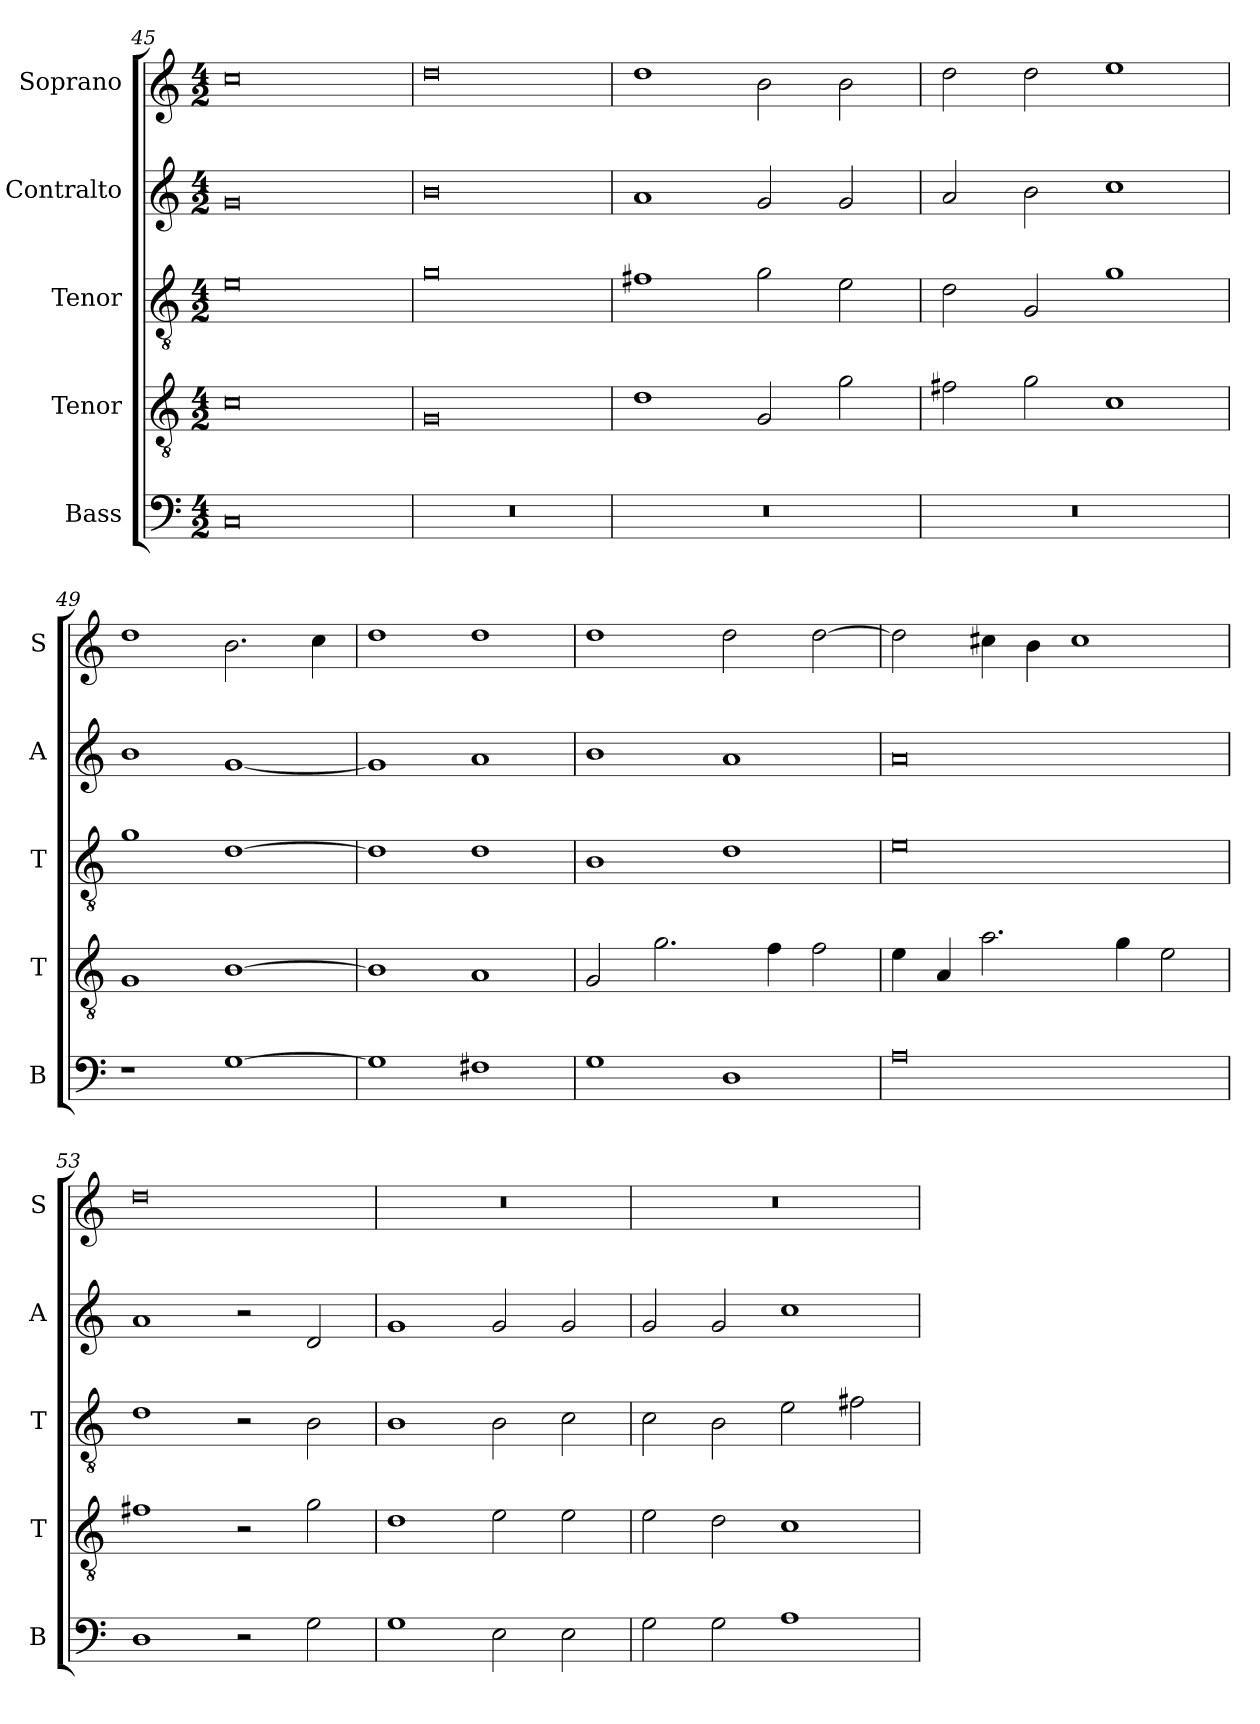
**kern	**kern	**kern	**kern	**kern
*part5	*part4	*part3	*part2	*part1
*staff5	*staff4	*staff3	*staff2	*staff1
*I"Bass	*I"Tenor	*I"Tenor	*I"Contralto	*I"Soprano
*I'B	*I'T	*I'T	*I'A	*I'S
*clefF4	*clefGv2	*clefGv2	*clefG2	*clefG2
*k[]	*k[]	*k[]	*k[]	*k[]
*G:mix	*G:mix	*G:mix	*G:mix	*G:mix
*M4/2	*M4/2	*M4/2	*M4/2	*M4/2
=45	=45	=45	=45	=45
0C	0c	0e	0g	0cc
=46	=46	=46	=46	=46
0r	0G	0g	0b	0dd
=47	=47	=47	=47	=47
0r	1d	1f#X	1a	1dd
.	2G	2g	2g	2b
.	2g	2e	2g	2b
=48	=48	=48	=48	=48
0r	2f#X	2d	2a	2dd
.	2g	2G	2b	2dd
.	1c	1g	1cc	1ee
=49	=49	=49	=49	=49
1r	1G	1g	1b	1dd
[1G	[1B	[1d	[1g	2.b
.	.	.	.	4cc
=50	=50	=50	=50	=50
1G]	1B]	1d]	1g]	1dd
1F#X	1A	1d	1a	1dd
=51	=51	=51	=51	=51
1G	2G	1B	1b	1dd
.	2.g	.	.	.
1D	.	1d	1a	2dd
.	4f	.	.	.
.	2f	.	.	[2dd
=52	=52	=52	=52	=52
0A	4e	0e	0a	2dd]
.	4A	.	.	.
.	2.a	.	.	4cc#X
.	.	.	.	4b
.	.	.	.	1cc#
.	4g	.	.	.
.	2e	.	.	.
=53	=53	=53	=53	=53
1D	1f#X	1d	1a	0dd
2r	2r	2r	2r	.
2G	2g	2B	2d	.
=54	=54	=54	=54	=54
1G	1d	1B	1g	0r
2E	2e	2B	2g	.
2E	2e	2c	2g	.
=55	=55	=55	=55	=55
2G	2e	2c	2g	0r
2G	2d	2B	2g	.
1A	1c	2e	1cc	.
.	.	2f#X	.	.
=	=	=	=	=
*-	*-	*-	*-	*-
